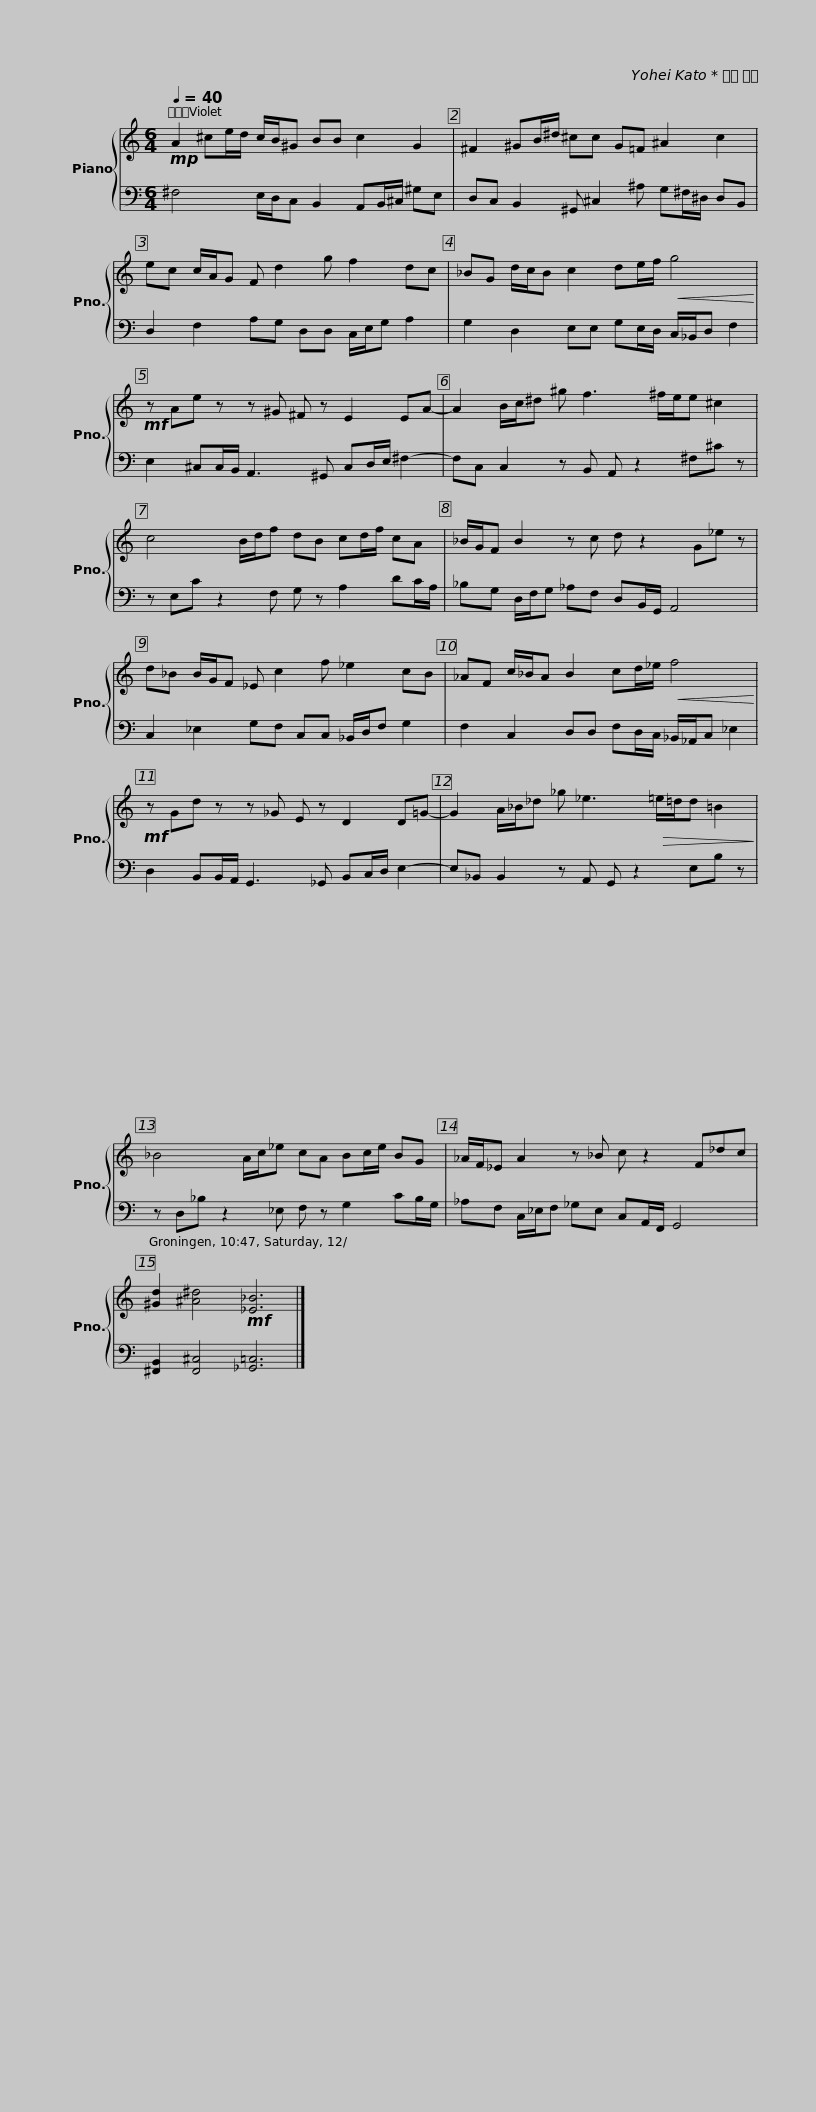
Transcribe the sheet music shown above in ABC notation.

X:1
%%score { 1 | 2 }
L:1/8
Q:1/4=40
M:6/4
I:linebreak $
K:C
V:1 treble
V:2 bass
V:1
!mp! A2 ^ce/d/ c/B/^G BB c2 G2 | ^F2 ^GB/^d/ ^cc G=F ^A2 c2 |$ ec c/A/G F d2 g f2 dc | _BG d/c/B c2 de/f/!<(! g4!<)! |$!mf! z Ae z z ^G ^F z E2 EA- | %5
 A2 B/c/^d ^g f3 ^f/e/e ^c2 |$ c4 B/d/f dB cd/f/ cA | _B/G/F B2 z c d z2 G_e z |$ d_B B/G/F _E c2 f _e2 cB | _AF c/_B/A B2 cd/_e/!<(! f4!<)! |$ %10
!mf! z Gd z z _G E z D2 D=G- | G2 A/_B/_d _g _e3!>(! =e/=d/d =B2!>)! |$ _B4 A/c/_e cA Bc/e/ BG | _A/F/_E A2 z _B c z2 F_dc | [^Gd]2 [^A^d]4!mf! [_E_B]6 |] %15
V:2
 ^F,4 E,/D,/C, B,,2 A,,B,,/^C,/ ^G,E, | D,C, B,,2 ^G,, ^C,2 ^A, G,^F,/^D,/ D,B,, |$ D,2 F,2 A,G, D,D, C,/E,/G, A,2 | G,2 D,2 E,E, G,E,/D,/ C,/_B,,/D, F,2 |$ E,2 ^C,C,/B,,/ A,,3 ^G,, C,D,/E,/ ^F,2- | %5
 F,C, C,2 z B,, A,, z2 ^F,^C z |$ z E,C z2 F, G, z A,2 DC/A,/ | _B,G, D,/F,/G, _A,F, D,B,,/G,,/ A,,4 |$ C,2 _E,2 G,F, C,C, _B,,/D,/F, G,2 | F,2 C,2 D,D, F,D,/C,/ _B,,/_A,,/C, _E,2 |$ %10
 D,2 B,,B,,/A,,/ G,,3 _G,, B,,C,/D,/ E,2- | E,_B,, B,,2 z A,, G,, z2 E,B, z |$ z D,_B, z2 _E, F, z G,2 CB,/G,/ | _A,F, C,/_E,/F, _G,E, C,A,,/F,,/ G,,4 | [^F,,B,,]2 [F,,^C,]4 [_G,,=C,]6 |] %15
